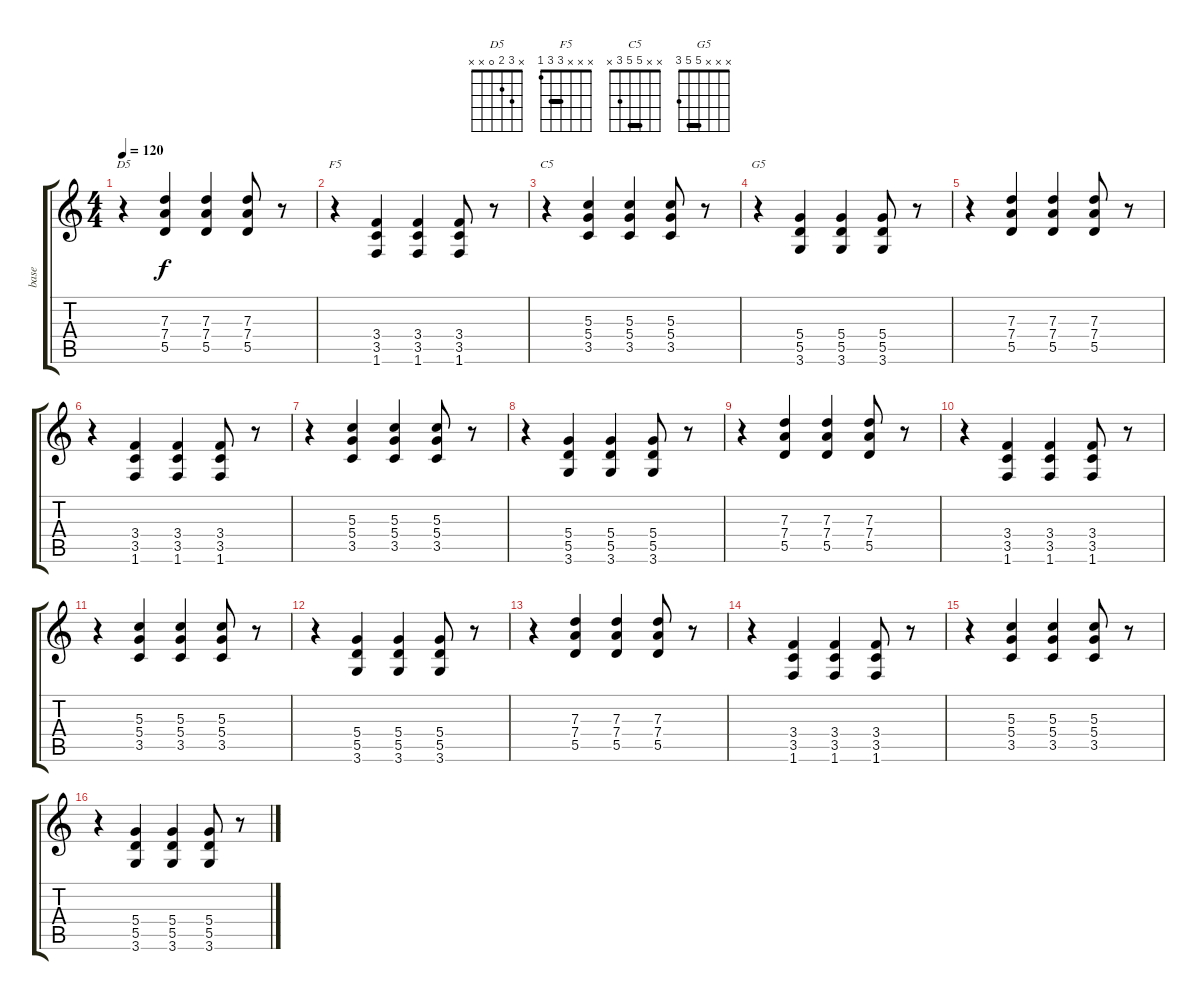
\track ("base" "base") {instrument distortionguitar}
\staff {score tabs}
\tuning (E4 B3 G3 D3 A2 E2) {hide}
\chord ("D5" x 3 2 0 x x)
\chord ("F5" x x x 3 3 1) {barre 3}
\chord ("C5" x x 5 5 3 x) {barre 5}
\chord ("G5" x x x 5 5 3) {barre 5}
\ts (4 4)
\tempo 120
\clef g2
\ks c
r.4{ch "D5" dy f instrument distortionguitar} (7.3 7.4 5.5).4 (7.3 7.4 5.5).4 (7.3 7.4 5.5).8 r.8 |
r.4{ch "F5"} (3.4 3.5 1.6).4 (3.4 3.5 1.6).4 (3.4 3.5 1.6).8 r.8 |
r.4{ch "C5"} (5.3 5.4 3.5).4 (5.3 5.4 3.5).4 (5.3 5.4 3.5).8 r.8 |
r.4{ch "G5"} (5.4 5.5 3.6).4 (5.4 5.5 3.6).4 (5.4 5.5 3.6).8 r.8 |
r.4 (7.3 7.4 5.5).4 (7.3 7.4 5.5).4 (7.3 7.4 5.5).8 r.8 |
r.4 (3.4 3.5 1.6).4 (3.4 3.5 1.6).4 (3.4 3.5 1.6).8 r.8 |
r.4 (5.3 5.4 3.5).4 (5.3 5.4 3.5).4 (5.3 5.4 3.5).8 r.8 |
r.4 (5.4 5.5 3.6).4 (5.4 5.5 3.6).4 (5.4 5.5 3.6).8 r.8 |
r.4 (7.3 7.4 5.5).4 (7.3 7.4 5.5).4 (7.3 7.4 5.5).8 r.8 |
r.4 (3.4 3.5 1.6).4 (3.4 3.5 1.6).4 (3.4 3.5 1.6).8 r.8 |
r.4 (5.3 5.4 3.5).4 (5.3 5.4 3.5).4 (5.3 5.4 3.5).8 r.8 |
r.4 (5.4 5.5 3.6).4 (5.4 5.5 3.6).4 (5.4 5.5 3.6).8 r.8 |
r.4 (7.3 7.4 5.5).4 (7.3 7.4 5.5).4 (7.3 7.4 5.5).8 r.8 |
r.4 (3.4 3.5 1.6).4 (3.4 3.5 1.6).4 (3.4 3.5 1.6).8 r.8 |
r.4 (5.3 5.4 3.5).4 (5.3 5.4 3.5).4 (5.3 5.4 3.5).8 r.8 |
r.4 (5.4 5.5 3.6).4 (5.4 5.5 3.6).4 (5.4 5.5 3.6).8 r.8
